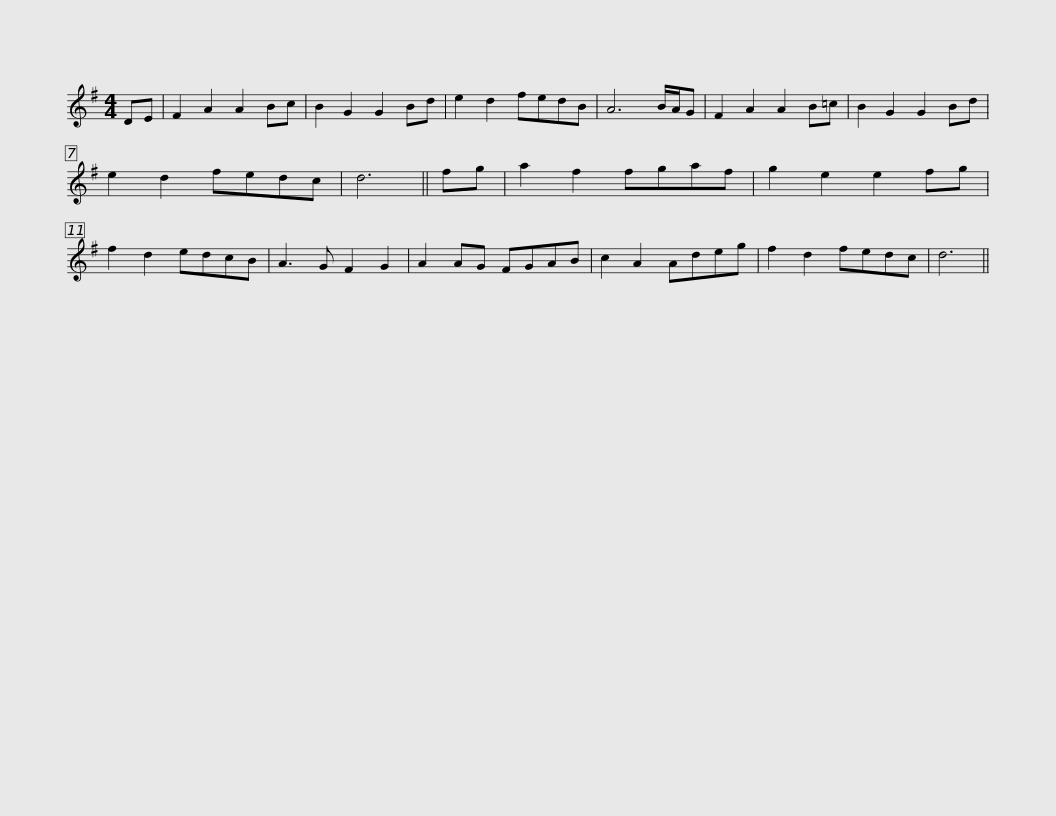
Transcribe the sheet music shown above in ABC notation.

X:1
L:1/8
M:4/4
I:linebreak $
K:G
V:1 treble
V:1
 DE | F2 A2 A2 Bc | B2 G2 G2 Bd | e2 d2 fedB | A6 B/A/G | %5
 F2 A2 A2 B=c | B2 G2 G2 Bd | e2 d2 fedc | d6 ||$ fg | %10
 a2 f2 fgaf | g2 e2 e2 fg | f2 d2 edcB | A3 G F2 G2 | A2 AG FGAB | %15
 c2 A2 Adeg | f2 d2 fedc |$ d6 || %18
